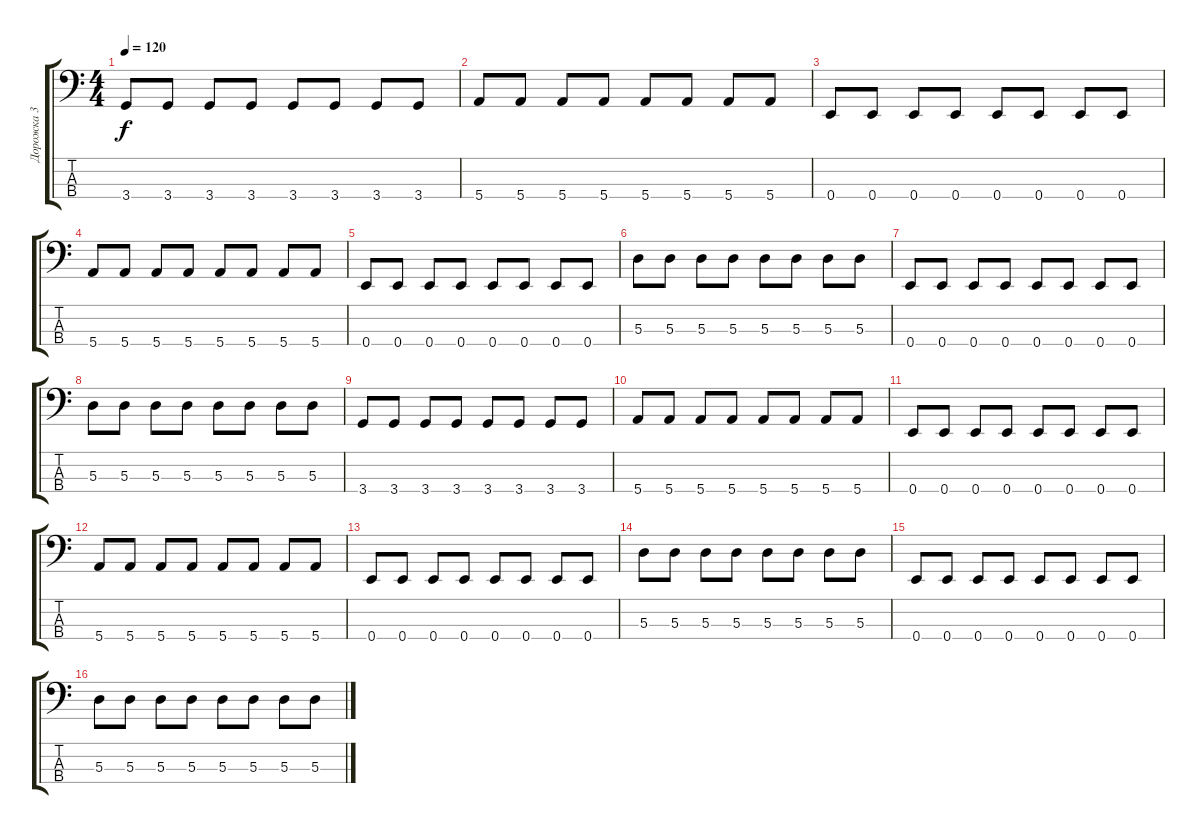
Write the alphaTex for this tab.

\track ("Дорожка 3" "Дорожка 3") {instrument electricbassfinger}
\staff {score tabs}
\tuning (G2 D2 A1 E1) {hide}
\ts (4 4)
\tempo 120
\clef f4
\ks c
3.4.8{dy f} 3.4.8 3.4.8 3.4.8 3.4.8 3.4.8 3.4.8 3.4.8 |
5.4.8 5.4.8 5.4.8 5.4.8 5.4.8 5.4.8 5.4.8 5.4.8 |
0.4.8 0.4.8 0.4.8 0.4.8 0.4.8 0.4.8 0.4.8 0.4.8 |
5.4.8 5.4.8 5.4.8 5.4.8 5.4.8 5.4.8 5.4.8 5.4.8 |
0.4.8 0.4.8 0.4.8 0.4.8 0.4.8 0.4.8 0.4.8 0.4.8 |
5.3.8 5.3.8 5.3.8 5.3.8 5.3.8 5.3.8 5.3.8 5.3.8 |
0.4.8 0.4.8 0.4.8 0.4.8 0.4.8 0.4.8 0.4.8 0.4.8 |
5.3.8 5.3.8 5.3.8 5.3.8 5.3.8 5.3.8 5.3.8 5.3.8 |
3.4.8 3.4.8 3.4.8 3.4.8 3.4.8 3.4.8 3.4.8 3.4.8 |
5.4.8 5.4.8 5.4.8 5.4.8 5.4.8 5.4.8 5.4.8 5.4.8 |
0.4.8 0.4.8 0.4.8 0.4.8 0.4.8 0.4.8 0.4.8 0.4.8 |
5.4.8 5.4.8 5.4.8 5.4.8 5.4.8 5.4.8 5.4.8 5.4.8 |
0.4.8 0.4.8 0.4.8 0.4.8 0.4.8 0.4.8 0.4.8 0.4.8 |
5.3.8 5.3.8 5.3.8 5.3.8 5.3.8 5.3.8 5.3.8 5.3.8 |
0.4.8 0.4.8 0.4.8 0.4.8 0.4.8 0.4.8 0.4.8 0.4.8 |
5.3.8 5.3.8 5.3.8 5.3.8 5.3.8 5.3.8 5.3.8 5.3.8
